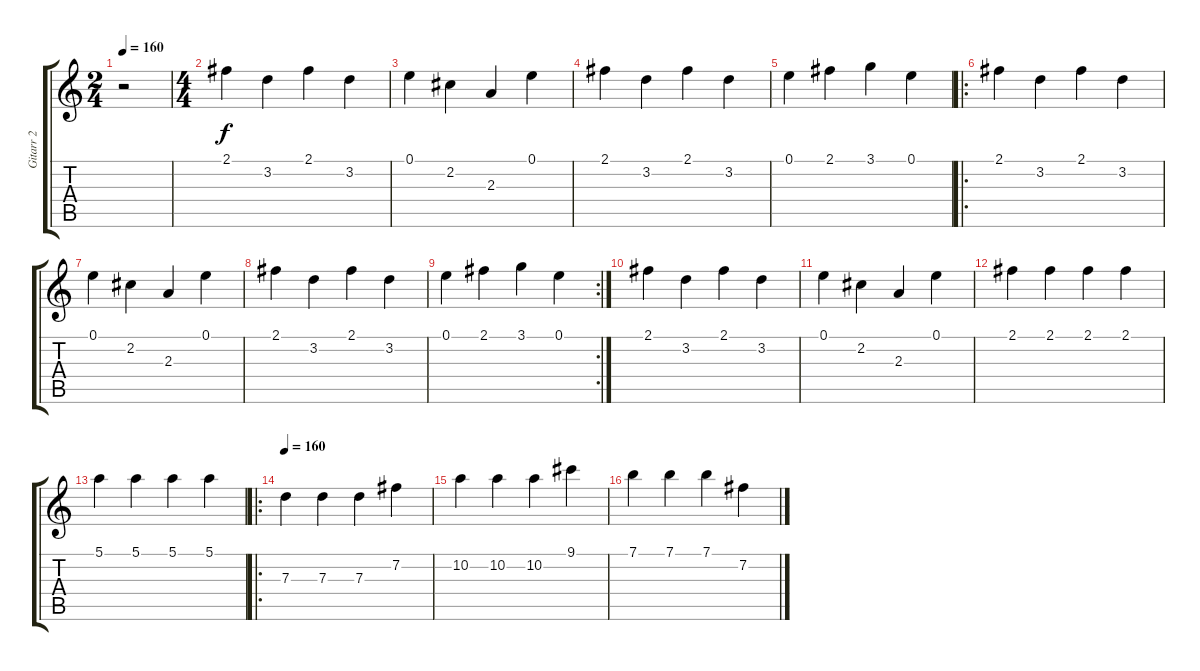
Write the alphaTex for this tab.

\track ("Gitarr 2" "Gitarr 2") {instrument electricguitarmuted}
\staff {score tabs}
\tuning (E4 B3 G3 D3 A2 E2) {hide}
\ts (2 4)
\tempo 160
\clef g2
\ks c
r.2{dy f instrument electricguitarmuted} |
\ts (4 4)
2.1.4 3.2.4 2.1.4 3.2.4 |
0.1.4 2.2.4 2.3.4 0.1.4 |
2.1.4 3.2.4 2.1.4 3.2.4 |
0.1.4 2.1.4 3.1.4 0.1.4 |
\ro
2.1.4 3.2.4 2.1.4 3.2.4 |
0.1.4 2.2.4 2.3.4 0.1.4 |
2.1.4 3.2.4 2.1.4 3.2.4 |
\rc 2
0.1.4 2.1.4 3.1.4 0.1.4 |
2.1.4 3.2.4 2.1.4 3.2.4 |
0.1.4 2.2.4 2.3.4 0.1.4 |
2.1.4 2.1.4 2.1.4 2.1.4 |
5.1.4 5.1.4 5.1.4 5.1.4 |
\ro
\tempo 170
\tempo 160
7.3.4 7.3.4 7.3.4 7.2.4 |
10.2.4 10.2.4 10.2.4 9.1.4 |
7.1.4 7.1.4 7.1.4 7.2.4
